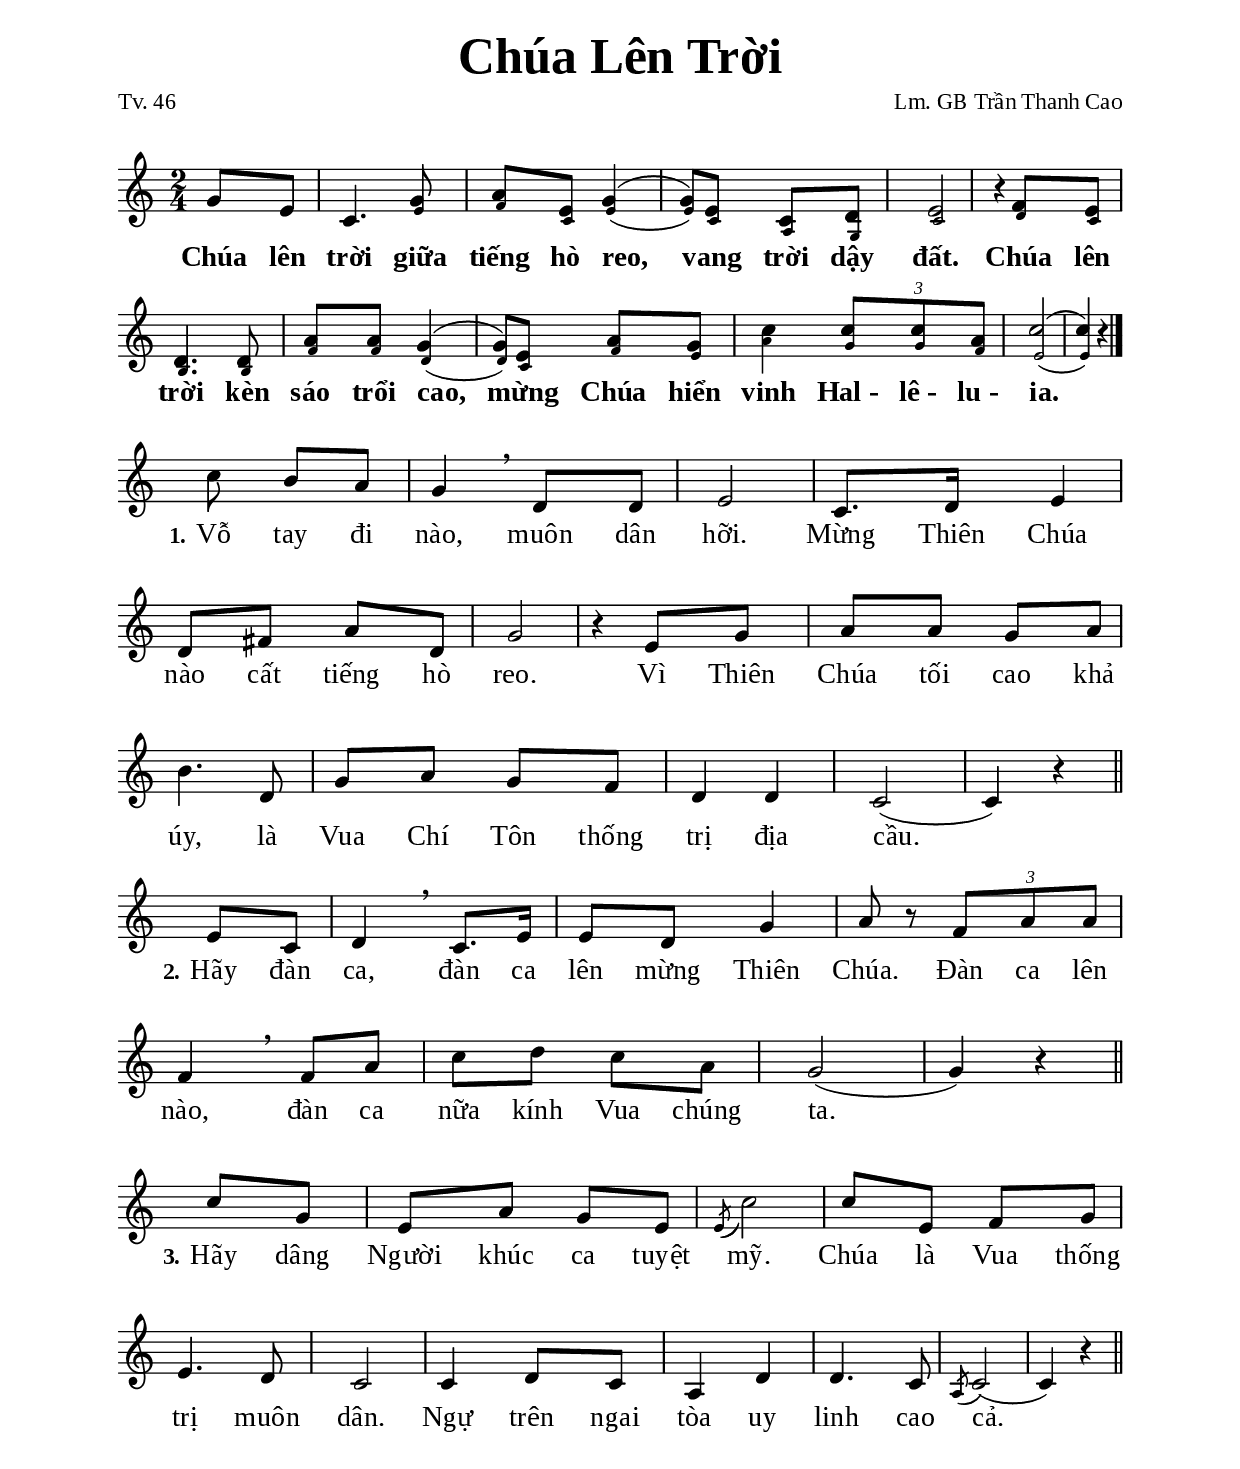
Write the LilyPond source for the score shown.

% Cài đặt chung
\version "2.22.1"
\include "english.ly"

\header {
  title = \markup { \fontsize #3 "Chúa Lên Trời" }
  poet = "Tv. 46"
  composer = "Lm. GB Trần Thanh Cao"
  arranger = " "
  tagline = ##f
}

% Nhạc điệp khúc
nhacDiepKhucSop = \relative c'' {
  \partial 4 g8 e |
  c4. g'8 |
  a e g4 ^( |
  g8) e c d |
  e2 |
  r4 f8 e |
  d4. d8 |
  a' a g4 ^( |
  g8) e a g |
  c4 \tuplet 3/2 { c8 c a } |
  c2 ^( |
  c4) r \bar "|."
}

nhacDiepKhucBas = \relative c' {
  \override NoteHead.font-size = #-2
  \skip 4
  \skip 4. e8 |
  f c e4 _( |
  e8) c a g |
  c2 |
  r4 d8 c |
  b4. b8 |
  f' f d4 _( |
  d8) c f e |
  a4 \tuplet 3/2 { g8 g f } |
  e2 _( |
  e4) r
}

% Nhạc phiên khúc
nhacPhienKhucMot = \relative c'' {
  \partial 4. c8 b a |
  g4 \breathe d8 d |
  e2 |
  c8. d16 e4 
  d8 fs a d, |
  g2 |
  r4 e8 g |
  a a g a |
  b4. d,8 |
  g a g f |
  d4 d |
  c2 ( |
  c4) r \bar "||"
}

nhacPhienKhucHai = \relative c' {
  \partial 4 e8 c |
  d4 \breathe c8. e16 |
  e8 d g4 |
  a8 r \tuplet 3/2 { f8 a a } |
  f4 \breathe f8 a |
  c d c a |
  g2 ( |
  g4) r \bar "||"
}

nhacPhienKhucBa = \relative c'' {
  \partial 4 c8 g |
  e a g e |
  \acciaccatura e8 (c'2) |
  c8 e, f g |
  e4. d8 |
  c2 |
  c4 d8 c |
  a4 d |
  d4. c8 |
  \acciaccatura a8 c2 ( |
  c4) r \bar "||"
}

% Lời điệp khúc
loiDiepKhuc = \lyricmode {
  Chúa lên trời giữa tiếng hò reo, vang trời dậy đất.
  Chúa lên trời kèn sáo trổi cao, mừng Chúa hiển vinh
  "Hal -" "lê -" "lu -" ia.
}

% Lời phiên khúc
loiPhienKhucMot = \lyricmode {
  \set stanza = #"1."
  Vỗ tay đi nào, muôn dân hỡi.
  Mừng Thiên Chúa nào cất tiếng hò reo.
  Vì Thiên Chúa tối cao khả úy,
  là Vua Chí Tôn thống trị địa cầu.
}

loiPhienKhucHai = \lyricmode {
  \set stanza = #"2."
  Hãy đàn ca, đàn ca lên mừng Thiên Chúa.
  Đàn ca lên nào, đàn ca nữa kính Vua chúng ta.
}

loiPhienKhucBa = \lyricmode {
  \set stanza = #"3."
  Hãy dâng Người khúc ca tuyệt mỹ.
  Chúa là Vua thống trị muôn dân.
  Ngự trên ngai tòa uy linh cao cả.
}


% Dàn trang
\paper {
  #(set-paper-size "a4")
  top-margin = 15\mm
  bottom-margin = 10\mm
  left-margin = 20\mm
  right-margin = 20\mm
  indent = #0
  #(define fonts
    (make-pango-font-tree
      "Liberation Serif"
      "Liberation Serif"
      "Liberation Serif"
      (/ 20 20)))
  page-count = #1
  system-system-spacing = #'((basic-distance . 14))
  score-system-spacing = #'((basic-distance . 14))
}

% Thiết lập tông và nhịp
TongNhip = { \key c \major \time 2/4 }

% Đổi kích thước nốt cho bè phụ
notBePhu =
#(define-music-function (font-size music) (number? ly:music?)
   (for-some-music
     (lambda (m)
       (if (music-is-of-type? m 'rhythmic-event)
           (begin
             (set! (ly:music-property m 'tweaks)
                   (cons `(font-size . ,font-size)
                         (ly:music-property m 'tweaks)))
             #t)
           #f))
     music)
   music)

\score {
  \new ChoirStaff <<
    \new Staff = diepKhuc \with {
        \consists "Merge_rests_engraver"
        %\magnifyStaff #(magstep +1)
        printPartCombineTexts = ##f
      }
      <<
      \new Voice \TongNhip \partCombine 
        \nhacDiepKhucSop
        \notBePhu -3 { \nhacDiepKhucBas }
      \new NullVoice = nhacThamChieu \nhacDiepKhucSop
      \new Lyrics \lyricsto nhacThamChieu \loiDiepKhuc
      >>
  >>
  \layout {
    \override Lyrics.LyricText.font-series = #'bold
    \override Lyrics.LyricText.font-size = #+2
    \override Lyrics.LyricSpace.minimum-distance = #2
    \override Score.BarNumber.break-visibility = ##(#f #f #f)
    \override Score.SpacingSpanner.uniform-stretching = ##t
    \override Score.SpacingSpanner packed-spacing = ##t
  }
}

\score {
  \new ChoirStaff <<
    \new Staff = phienKhuc \with {
        %\magnifyStaff #(magstep +1)
      }
      <<
      \new Voice = beSop {
        \key c \major \time 2/4 \nhacPhienKhucMot
      }
    >>
    \new Lyrics \lyricsto beSop \loiPhienKhucMot
  >>
  \layout {
    \override Staff.TimeSignature.transparent = ##t
    \override Lyrics.LyricText.font-size = #+2
    \override Lyrics.LyricSpace.minimum-distance = #4
    \override Score.BarNumber.break-visibility = ##(#f #f #f)
    \override Score.SpacingSpanner.uniform-stretching = ##t
  }
}

\score {
  \new ChoirStaff <<
    \new Staff = phienKhuc \with {
        %\magnifyStaff #(magstep +1)
      }
      <<
      \new Voice = beSop {
        \key c \major \time 2/4 \nhacPhienKhucHai
      }
    >>
    \new Lyrics \lyricsto beSop \loiPhienKhucHai
  >>
  \layout {
    \override Staff.TimeSignature.transparent = ##t
    \override Lyrics.LyricText.font-size = #+2
    \override Lyrics.LyricSpace.minimum-distance = #3
    \override Score.BarNumber.break-visibility = ##(#f #f #f)
    \override Score.SpacingSpanner.uniform-stretching = ##t
  }
}

\score {
  \new ChoirStaff <<
    \new Staff = phienKhuc \with {
        %\magnifyStaff #(magstep +1)
      }
      <<
      \new Voice = beSop {
        \key c \major \time 2/4 \nhacPhienKhucBa
      }
    >>
    \new Lyrics \lyricsto beSop \loiPhienKhucBa
  >>
  \layout {
    \override Staff.TimeSignature.transparent = ##t
    \override Lyrics.LyricText.font-size = #+2
    \override Lyrics.LyricSpace.minimum-distance = #3.5
    \override Score.BarNumber.break-visibility = ##(#f #f #f)
    \override Score.SpacingSpanner.uniform-stretching = ##t
  }
}
